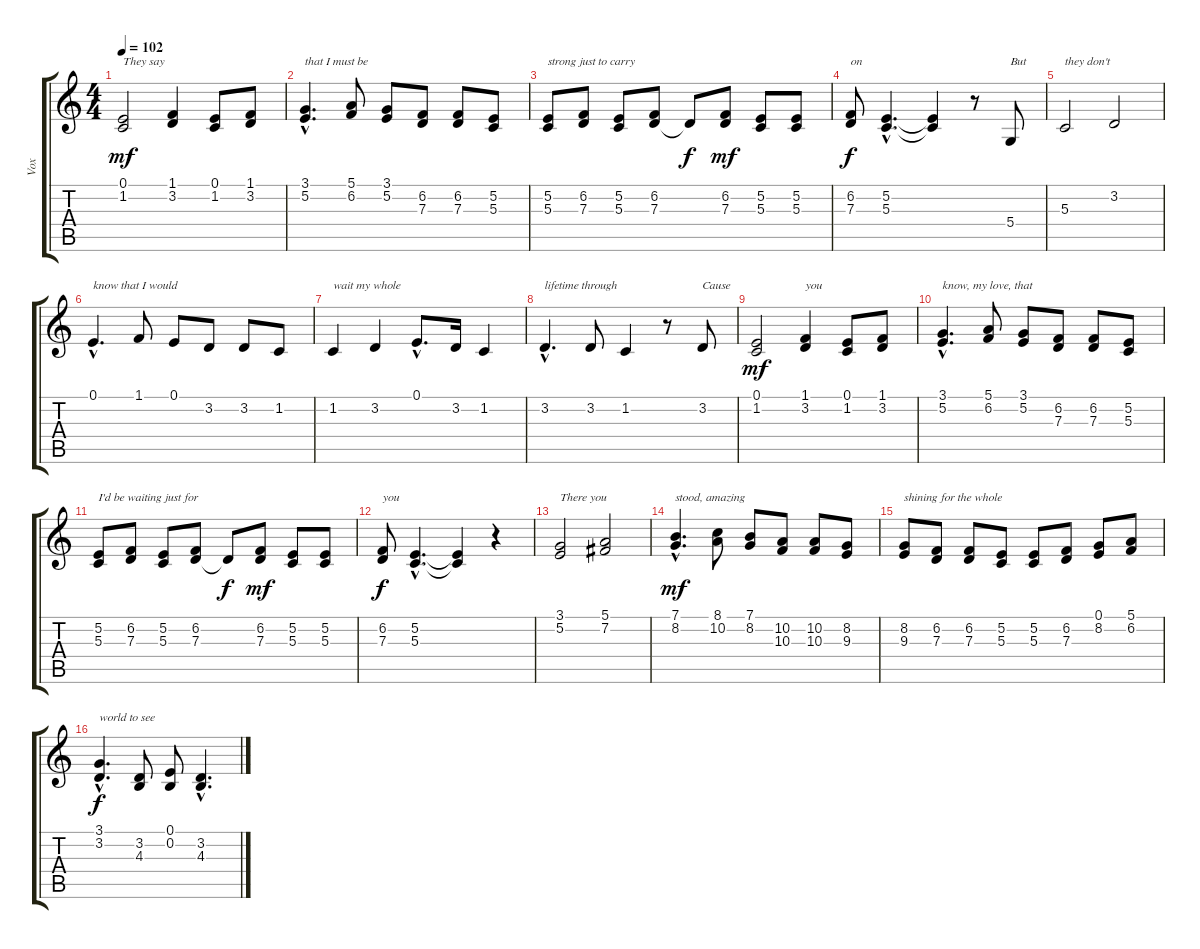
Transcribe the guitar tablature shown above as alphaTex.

\track ("Vox" "Vox") {instrument violin}
\staff {score tabs}
\tuning (E4 B3 G3 D3 A2 E2) {hide}
\ts (4 4)
\tempo 102
\clef g2
\ks c
(0.1 1.2).2{txt "They say" dy mf} (1.1 3.2).4 (0.1 1.2).8 (1.1 3.2).8 |
(3.1{hac} 5.2{hac}).4{d txt "that I must be"} (5.1 6.2).8 (3.1 5.2).8 (6.2 7.3).8 (6.2 7.3).8 (5.2 5.3).8 |
(5.2 5.3).8{txt "strong just to carry "} (6.2 7.3).8 (5.2 5.3).8 (6.2 7.3).8 7.3{t}.8{dy f} (6.2 7.3).8{dy mf} (5.2 5.3).8 (5.2 5.3).8 |
(6.2 7.3).8{txt "on" dy f} (5.2{hac} 5.3{hac}).4{d} (5.2{t} 5.3{t}).4 r.8 5.4.8{txt "But"} |
5.3.2{txt "they don't"} 3.2.2 |
0.1{hac}.4{d txt "know that I would"} 1.1.8 0.1.8 3.2.8 3.2.8 1.2.8 |
1.2.4{txt "wait my whole"} 3.2.4 0.1{hac}.8{d} 3.2.16 1.2.4 |
3.2{hac}.4{d txt "lifetime through"} 3.2.8 1.2.4 r.8 3.2.8{txt "Cause"} |
(0.1 1.2).2{dy mf} (1.1 3.2).4{txt "you"} (0.1 1.2).8 (1.1 3.2).8 |
(3.1{hac} 5.2{hac}).4{d txt "know, my love, that"} (5.1 6.2).8 (3.1 5.2).8 (6.2 7.3).8 (6.2 7.3).8 (5.2 5.3).8 |
(5.2 5.3).8{txt "I'd be waiting just for "} (6.2 7.3).8 (5.2 5.3).8 (6.2 7.3).8 7.3{t}.8{dy f} (6.2 7.3).8{dy mf} (5.2 5.3).8 (5.2 5.3).8 |
(6.2 7.3).8{txt "you" dy f} (5.2{hac} 5.3{hac}).4{d} (5.2{t} 5.3{t}).4 r.4 |
(3.1 5.2).2{txt "There you"} (5.1 7.2).2 |
(7.1{hac} 8.2{hac}).4{d txt "stood, amazing" dy mf} (8.1 10.2).8 (7.1 8.2).8 (10.2 10.3).8 (10.2 10.3).8 (8.2 9.3).8 |
(8.2 9.3).8{txt "shining for the whole"} (6.2 7.3).8 (6.2 7.3).8 (5.2 5.3).8 (5.2 5.3).8 (6.2 7.3).8 (0.1 8.2).8 (5.1 6.2).8 |
(3.1{hac} 3.2{hac}).4{d txt "world to see" dy f} (3.2 4.3).8 (0.1 0.2).8 (3.2{hac} 4.3{hac}).4{d}
